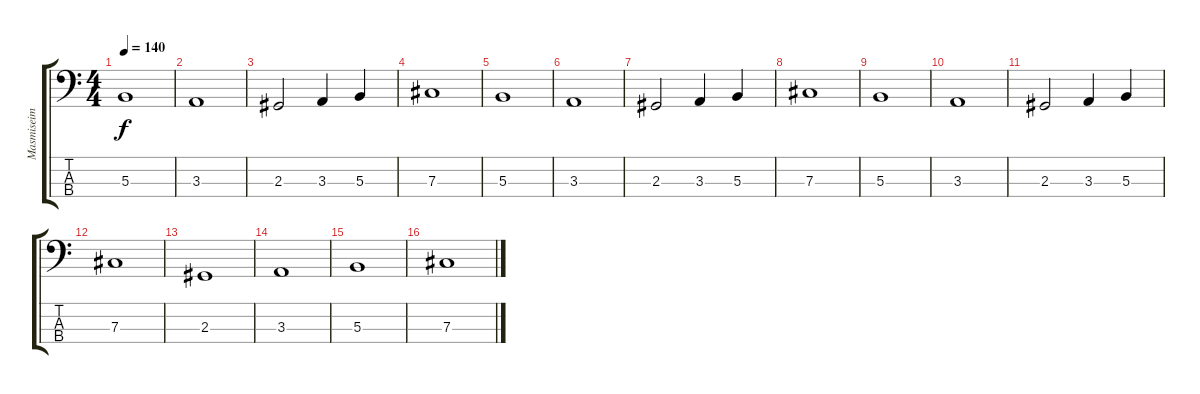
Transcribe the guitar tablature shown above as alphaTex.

\track ("Masmiseim" "Masmiseim") {instrument electricbassfinger}
\staff {score tabs}
\tuning (E2 B1 Gb1 Db1) {hide}
\ts (4 4)
\tempo 140
\clef f4
\ks c
5.3.1{dy f} |
3.3.1 |
2.3.2 3.3.4 5.3.4 |
7.3.1 |
5.3.1 |
3.3.1 |
2.3.2 3.3.4 5.3.4 |
7.3.1 |
5.3.1 |
3.3.1 |
2.3.2 3.3.4 5.3.4 |
7.3.1 |
2.3.1 |
3.3.1 |
5.3.1 |
7.3.1
